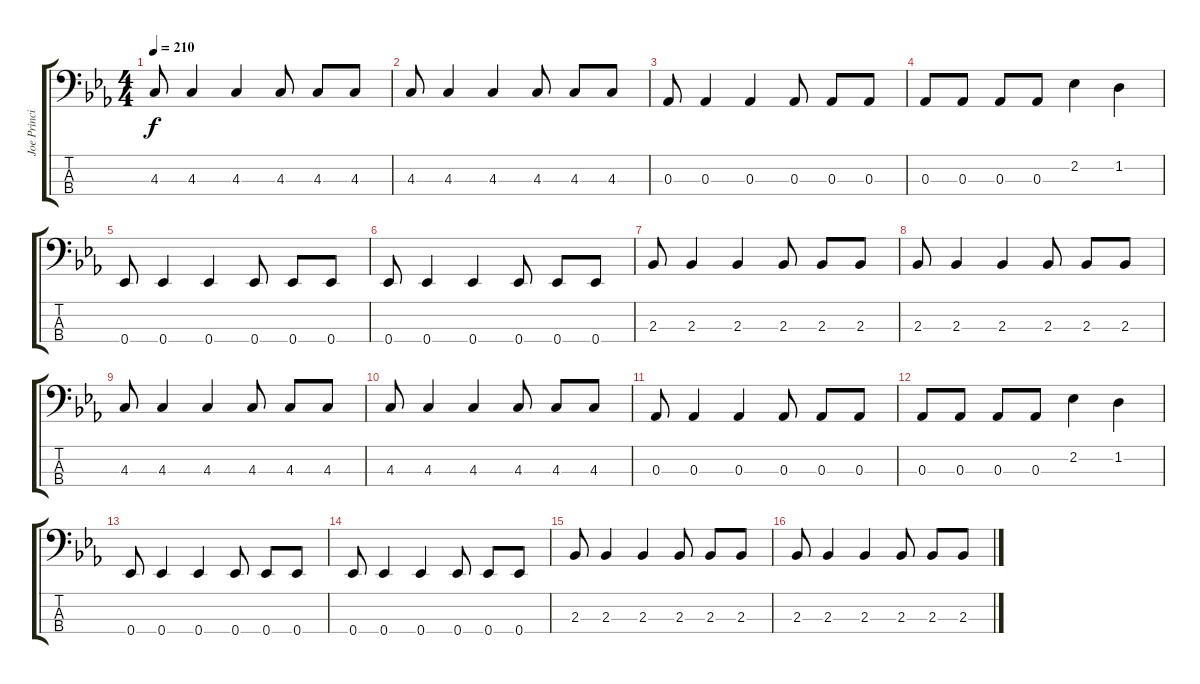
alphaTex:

\track ("Joe Principe" "Joe Princi") {instrument electricbassfinger}
\staff {score tabs}
\tuning (Gb2 Db2 Ab1 Eb1) {hide}
\ts (4 4)
\tempo 210
\clef f4
\ks eb
4.3.8{dy f} 4.3.4 4.3.4 4.3.8 4.3.8 4.3.8 |
4.3.8 4.3.4 4.3.4 4.3.8 4.3.8 4.3.8 |
0.3.8 0.3.4 0.3.4 0.3.8 0.3.8 0.3.8 |
0.3.8 0.3.8 0.3.8 0.3.8 2.2.4 1.2.4 |
0.4.8 0.4.4 0.4.4 0.4.8 0.4.8 0.4.8 |
0.4.8 0.4.4 0.4.4 0.4.8 0.4.8 0.4.8 |
2.3.8 2.3.4 2.3.4 2.3.8 2.3.8 2.3.8 |
2.3.8 2.3.4 2.3.4 2.3.8 2.3.8 2.3.8 |
4.3.8 4.3.4 4.3.4 4.3.8 4.3.8 4.3.8 |
4.3.8 4.3.4 4.3.4 4.3.8 4.3.8 4.3.8 |
0.3.8 0.3.4 0.3.4 0.3.8 0.3.8 0.3.8 |
0.3.8 0.3.8 0.3.8 0.3.8 2.2.4 1.2.4 |
0.4.8 0.4.4 0.4.4 0.4.8 0.4.8 0.4.8 |
0.4.8 0.4.4 0.4.4 0.4.8 0.4.8 0.4.8 |
2.3.8 2.3.4 2.3.4 2.3.8 2.3.8 2.3.8 |
2.3.8 2.3.4 2.3.4 2.3.8 2.3.8 2.3.8
